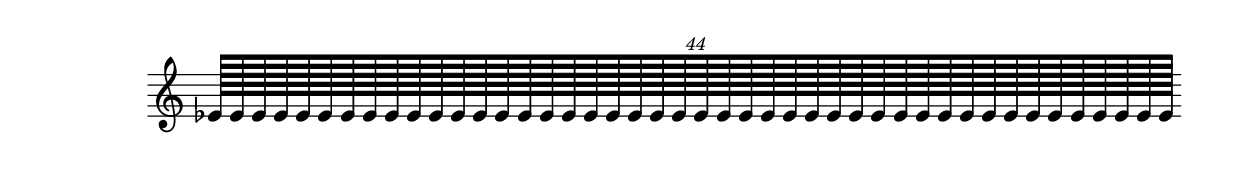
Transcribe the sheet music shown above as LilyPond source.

#(ly:set-option 'midi-extension "mid")
\version "2.12.3"
\include "english.ly"
\header{ 
}
%{
gggggggggggggggggggggggggggggggggggggggggggg
%}
melody = {
\once \override Staff.TimeSignature #'stencil = ##f
\clef treble
\key c 
\major
\cadenzaOn
  \times 32/44{ ef'128[ ef'128 ef'128 ef'128 ef'128 ef'128 ef'128 ef'128 ef'128 ef'128 ef'128 ef'128 ef'128 ef'128 ef'128 ef'128 ef'128 ef'128 ef'128 ef'128 ef'128 ef'128 ef'128 ef'128 ef'128 ef'128 ef'128 ef'128 ef'128 ef'128 ef'128 ef'128 ef'128 ef'128 ef'128 ef'128 ef'128 ef'128 ef'128 ef'128 ef'128 ef'128 ef'128 ef'128] }  \bar "" \break 
 }
text = \lyricmode {
                                            
}
\score{

<<
\new Voice = "one" {
\melody
}
\new Lyrics \lyricsto "one" \text
>>
\layout {
\context {
\Score
}
}
\midi {
\context {
\Score
tempoWholesPerMinute = #(ly:make-moment 200 4)
}
}
}